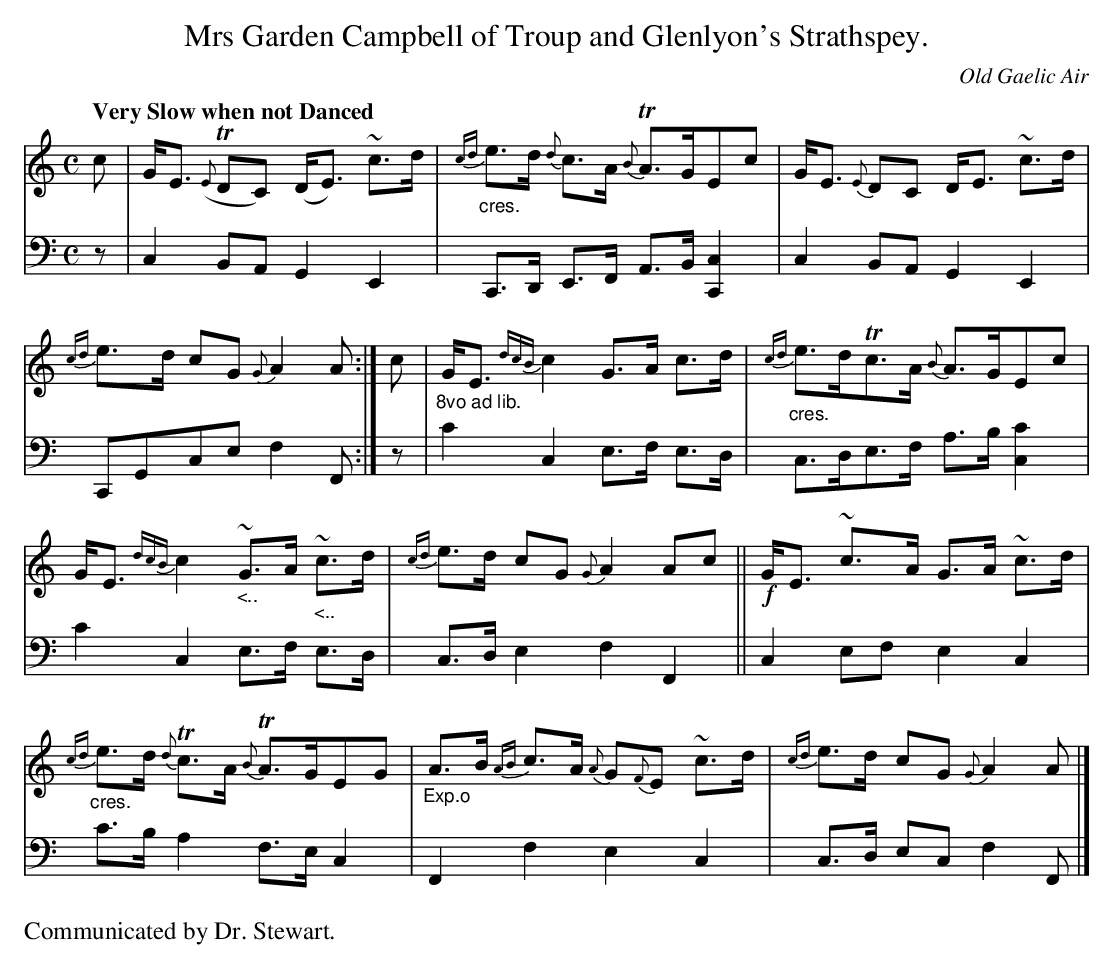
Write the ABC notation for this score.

X:1
T: Mrs Garden Campbell of Troup and Glenlyon's Strathspey.
O: Old Gaelic Air
M: C
L: 1/8
Q: "Very Slow when not Danced"
K: C	% ending on F
V: 1 staves=2
c |\
G<E ({E}TDC) (D<E) ~c>d | "_cres."{cd}e>d {d}c>A {B}TA>GEc |\
G<E {E}DC D<E ~c>d | {cd}e>d cG {G}A2 A :| c |\
"_8vo ad lib."G<E {dcB}c2 G>A c>d | "_cres."{cd}e>dTc>A {B}A>GEc |
G<E {dcB}c2 "_<.."~G>A "_<.."~c>d | {cd}e>d cG {G}A2 Ac ||\
!f! G<E ~c>A G>A ~c>d |"_cres."{cd}e>d {d}Tc>A {B}TA>GEG |\
"_Exp.o"A>B {AB}c>A {A}G{F}E ~c>d | {cd}e>d cG {G}A2 A |]
V: 2 clef=bass middle=d
z |\
c2BA G2E2 | C>D E>F A>B [c2C2] | c2BA G2E2 | CGce f2F :| z | c'2c2 e>f e>d | c>de>f a>b[c'2c2] |
c'2c2 e>f e>d | c>de2 f2F2 || c2ef e2c2 | c'>ba2 f>ec2 | F2f2 e2c2 | c>d ec f2 F |]
